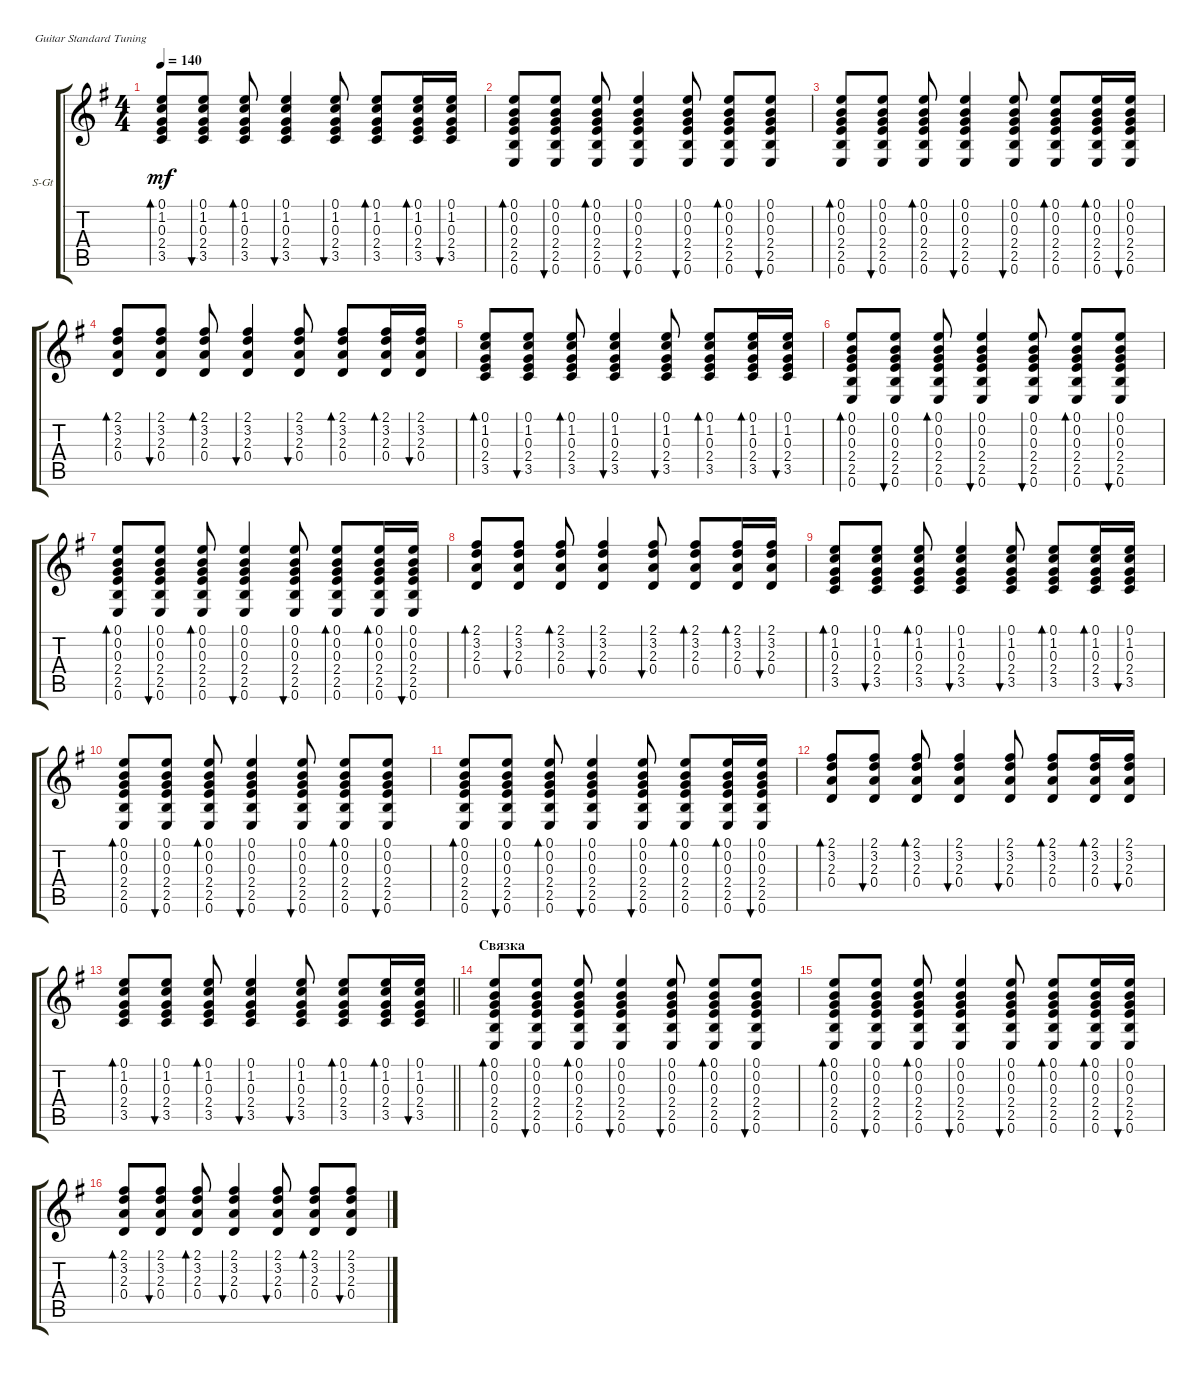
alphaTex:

\defaultSystemsLayout 4
\bracketExtendMode groupsimilarinstruments
\firstSystemTrackNameOrientation horizontal
\otherSystemsTrackNameOrientation horizontal
\track ("АКУСТИКА" "S-Gt") {instrument acousticguitarsteel}
\staff {score tabs}
\tuning (E4 B3 G3 D3 A2 E2)
\ts (4 4)
\tempo 140
\clef g2
\ks eminor
(3.5 2.4 0.3 1.2 0.1).8{bd 30 dy mf} (3.5 2.4 0.3 1.2 0.1).8{bu 30} (3.5 2.4 0.3 1.2 0.1).8{bd 30} (3.5 2.4 0.3 1.2 0.1).4{bu 30} (3.5 2.4 0.3 1.2 0.1).8{bu 30} (3.5 2.4 0.3 1.2 0.1).8{bd 30} (3.5 2.4 0.3 1.2 0.1).16{bd 30} (3.5 2.4 0.3 1.2 0.1).16{bu 30} |
(0.6 2.5 2.4 0.3 0.2 0.1).8{bd 30} (0.6 2.5 2.4 0.3 0.2 0.1).8{bu 30} (0.6 2.5 2.4 0.3 0.2 0.1).8{bd 30} (0.6 2.5 2.4 0.3 0.2 0.1).4{bu 30} (0.6 2.5 2.4 0.3 0.2 0.1).8{bu 30} (0.6 2.5 2.4 0.3 0.2 0.1).8{bd 30} (0.6 2.5 2.4 0.3 0.2 0.1).8{bu 30} |
(0.6 2.5 2.4 0.3 0.2 0.1).8{bd 30} (0.6 2.5 2.4 0.3 0.2 0.1).8{bu 30} (0.6 2.5 2.4 0.3 0.2 0.1).8{bd 30} (0.6 2.5 2.4 0.3 0.2 0.1).4{bu 30} (0.6 2.5 2.4 0.3 0.2 0.1).8{bu 30} (0.6 2.5 2.4 0.3 0.2 0.1).8{bd 30} (0.6 2.4 2.5 0.3 0.2 0.1).16{bd 30} (0.6 2.5 2.4 0.1 0.2 0.3).16{bu 30} |
(0.4 2.3 3.2 2.1).8{bd 30} (0.4 2.3 3.2 2.1).8{bu 30} (0.4 2.3 3.2 2.1).8{bd 30} (0.4 2.3 3.2 2.1).4{bu 30} (0.4 2.3 3.2 2.1).8{bu 30} (0.4 2.3 3.2 2.1).8{bd 30} (0.4 2.3 3.2 2.1).16{bd 30} (0.4 2.3 3.2 2.1).16{bu 30} |
(3.5 2.4 0.3 1.2 0.1).8{bd 30} (3.5 2.4 0.3 1.2 0.1).8{bu 30} (3.5 2.4 0.3 1.2 0.1).8{bd 30} (3.5 2.4 0.3 1.2 0.1).4{bu 30} (3.5 2.4 0.3 1.2 0.1).8{bu 30} (3.5 2.4 0.3 1.2 0.1).8{bd 30} (3.5 2.4 0.3 1.2 0.1).16{bd 30} (3.5 2.4 0.3 1.2 0.1).16{bu 30} |
(0.6 2.5 2.4 0.3 0.2 0.1).8{bd 30} (0.6 2.5 2.4 0.3 0.2 0.1).8{bu 30} (0.6 2.5 2.4 0.3 0.2 0.1).8{bd 30} (0.6 2.5 2.4 0.3 0.2 0.1).4{bu 30} (0.6 2.5 2.4 0.3 0.2 0.1).8{bu 30} (0.6 2.5 2.4 0.3 0.2 0.1).8{bd 30} (0.6 2.5 2.4 0.3 0.2 0.1).8{bu 30} |
(0.6 2.5 2.4 0.3 0.2 0.1).8{bd 30} (0.6 2.5 2.4 0.3 0.2 0.1).8{bu 30} (0.6 2.5 2.4 0.3 0.2 0.1).8{bd 30} (0.6 2.5 2.4 0.3 0.2 0.1).4{bu 30} (0.6 2.5 2.4 0.3 0.2 0.1).8{bu 30} (0.6 2.5 2.4 0.3 0.2 0.1).8{bd 30} (0.6 2.4 2.5 0.3 0.2 0.1).16{bd 30} (0.6 2.5 2.4 0.1 0.2 0.3).16{bu 30} |
(0.4 2.3 3.2 2.1).8{bd 30} (0.4 2.3 3.2 2.1).8{bu 30} (0.4 2.3 3.2 2.1).8{bd 30} (0.4 2.3 3.2 2.1).4{bu 30} (0.4 2.3 3.2 2.1).8{bu 30} (0.4 2.3 3.2 2.1).8{bd 30} (0.4 2.3 3.2 2.1).16{bd 30} (0.4 2.3 3.2 2.1).16{bu 30} |
(3.5 2.4 0.3 1.2 0.1).8{bd 30} (3.5 2.4 0.3 1.2 0.1).8{bu 30} (3.5 2.4 0.3 1.2 0.1).8{bd 30} (3.5 2.4 0.3 1.2 0.1).4{bu 30} (3.5 2.4 0.3 1.2 0.1).8{bu 30} (3.5 2.4 0.3 1.2 0.1).8{bd 30} (3.5 2.4 0.3 1.2 0.1).16{bd 30} (3.5 2.4 0.3 1.2 0.1).16{bu 30} |
(0.6 2.5 2.4 0.3 0.2 0.1).8{bd 30} (0.6 2.5 2.4 0.3 0.2 0.1).8{bu 30} (0.6 2.5 2.4 0.3 0.2 0.1).8{bd 30} (0.6 2.5 2.4 0.3 0.2 0.1).4{bu 30} (0.6 2.5 2.4 0.3 0.2 0.1).8{bu 30} (0.6 2.5 2.4 0.3 0.2 0.1).8{bd 30} (0.6 2.5 2.4 0.3 0.2 0.1).8{bu 30} |
(0.6 2.5 2.4 0.3 0.2 0.1).8{bd 30} (0.6 2.5 2.4 0.3 0.2 0.1).8{bu 30} (0.6 2.5 2.4 0.3 0.2 0.1).8{bd 30} (0.6 2.5 2.4 0.3 0.2 0.1).4{bu 30} (0.6 2.5 2.4 0.3 0.2 0.1).8{bu 30} (0.6 2.5 2.4 0.3 0.2 0.1).8{bd 30} (0.6 2.4 2.5 0.3 0.2 0.1).16{bd 30} (0.6 2.5 2.4 0.1 0.2 0.3).16{bu 30} |
(0.4 2.3 3.2 2.1).8{bd 30} (0.4 2.3 3.2 2.1).8{bu 30} (0.4 2.3 3.2 2.1).8{bd 30} (0.4 2.3 3.2 2.1).4{bu 30} (0.4 2.3 3.2 2.1).8{bu 30} (0.4 2.3 3.2 2.1).8{bd 30} (0.4 2.3 3.2 2.1).16{bd 30} (0.4 2.3 3.2 2.1).16{bu 30} |
\barLineRight lightlight
(3.5 2.4 0.3 1.2 0.1).8{bd 30} (3.5 2.4 0.3 1.2 0.1).8{bu 30} (3.5 2.4 0.3 1.2 0.1).8{bd 30} (3.5 2.4 0.3 1.2 0.1).4{bu 30} (3.5 2.4 0.3 1.2 0.1).8{bu 30} (3.5 2.4 0.3 1.2 0.1).8{bd 30} (3.5 2.4 0.3 1.2 0.1).16{bd 30} (3.5 2.4 0.3 1.2 0.1).16{bu 30} |
\section ("" "Связка")
(0.6 2.5 2.4 0.3 0.2 0.1).8{bd 30} (0.6 2.5 2.4 0.3 0.2 0.1).8{bu 30} (0.6 2.5 2.4 0.3 0.2 0.1).8{bd 30} (0.6 2.5 2.4 0.3 0.2 0.1).4{bu 30} (0.6 2.5 2.4 0.3 0.2 0.1).8{bu 30} (0.6 2.5 2.4 0.3 0.2 0.1).8{bd 30} (0.6 2.5 2.4 0.3 0.2 0.1).8{bu 30} |
(0.6 2.5 2.4 0.3 0.2 0.1).8{bd 30} (0.6 2.5 2.4 0.3 0.2 0.1).8{bu 30} (0.6 2.5 2.4 0.3 0.2 0.1).8{bd 30} (0.6 2.5 2.4 0.3 0.2 0.1).4{bu 30} (0.6 2.5 2.4 0.3 0.2 0.1).8{bu 30} (0.6 2.5 2.4 0.3 0.2 0.1).8{bd 30} (0.6 2.4 2.5 0.3 0.2 0.1).16{bd 30} (0.6 2.5 2.4 0.1 0.2 0.3).16{bu 30} |
(0.4 2.3 3.2 2.1).8{bd 30} (0.4 2.3 3.2 2.1).8{bu 30} (0.4 2.3 3.2 2.1).8{bd 30} (0.4 2.3 3.2 2.1).4{bu 30} (0.4 2.3 3.2 2.1).8{bu 30} (0.4 2.3 3.2 2.1).8{bd 30} (0.4 2.3 3.2 2.1).8{bu 30}
